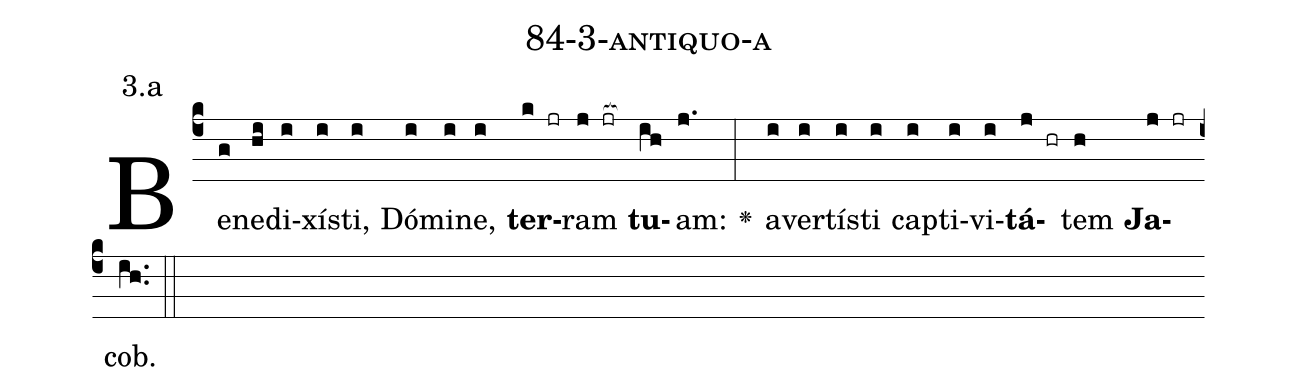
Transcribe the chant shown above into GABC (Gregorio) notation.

name: 84-3-antiquo-a;
annotation: 3.a;
%%
(c4)Be(g)ne(hi)di(i)xís(i)ti,(i) Dó(i)mi(i)ne,(i) <b>ter</b>(k jr)ram(j jr[ocb:1{]) <b>tu</b>(ih[ocb:0}])am:(j.) <v>\greheightstar</v>(:) a(i)ver(i)tís(i)ti(i) cap(i)ti(i)vi(i)<b>tá</b>(j hr)tem(h) <b>Ja</b>(j jr)cob.(ih..) (::)


%E(i) u(i) o(j) u(h) a(j) e.(ih..) (::)
